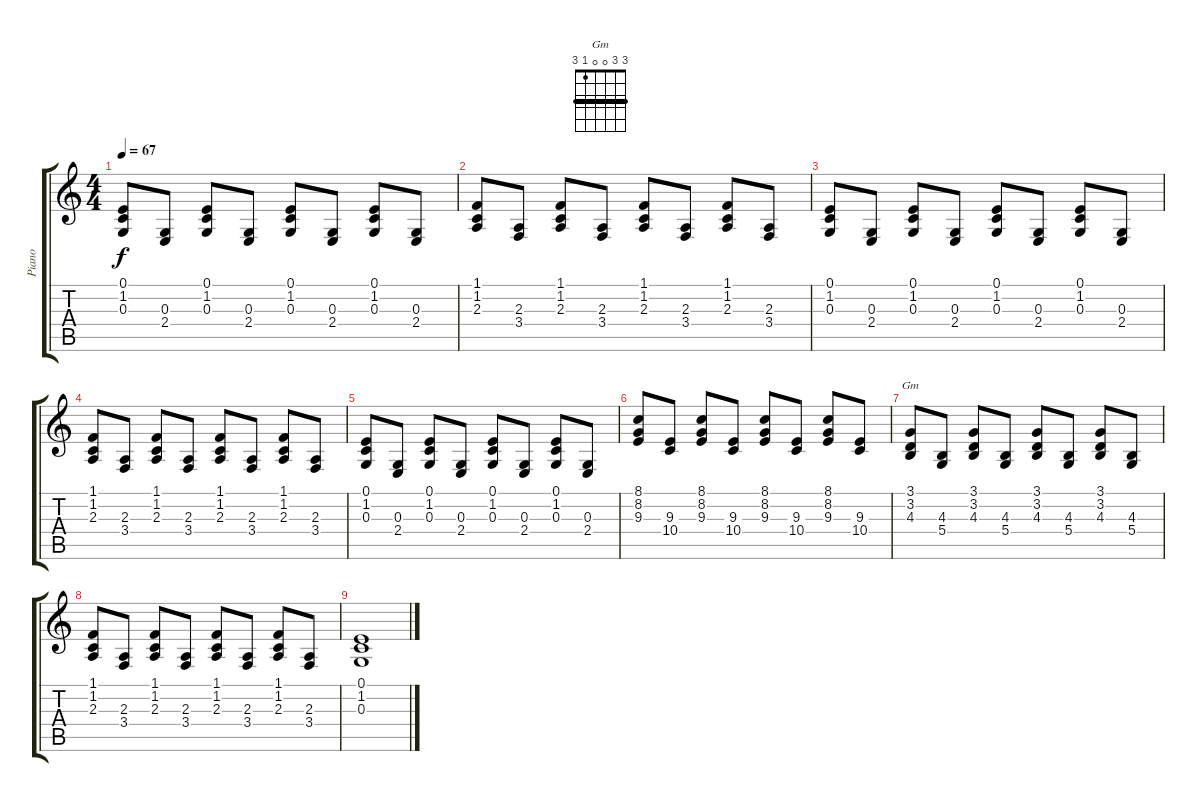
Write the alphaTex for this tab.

\track ("Piano" "Piano") {instrument acousticgrandpiano}
\staff {score tabs}
\tuning (E4 B3 G3 D3 A2 E2) {hide}
\chord ("Gm" 3 3 0 0 1 3) {barre 3}
\ts (4 4)
\tempo 67
\clef g2
\ks c
(0.1 1.2 0.3).8{dy f} (0.3 2.4).8 (0.1 1.2 0.3).8 (0.3 2.4).8 (0.1 1.2 0.3).8 (0.3 2.4).8 (0.1 1.2 0.3).8 (0.3 2.4).8 |
(1.1 1.2 2.3).8 (2.3 3.4).8 (1.1 1.2 2.3).8 (2.3 3.4).8 (1.1 1.2 2.3).8 (2.3 3.4).8 (1.1 1.2 2.3).8 (2.3 3.4).8 |
(0.1 1.2 0.3).8 (0.3 2.4).8 (0.1 1.2 0.3).8 (0.3 2.4).8 (0.1 1.2 0.3).8 (0.3 2.4).8 (0.1 1.2 0.3).8 (0.3 2.4).8 |
(1.1 1.2 2.3).8 (2.3 3.4).8 (1.1 1.2 2.3).8 (2.3 3.4).8 (1.1 1.2 2.3).8 (2.3 3.4).8 (1.1 1.2 2.3).8 (2.3 3.4).8 |
(0.1 1.2 0.3).8 (0.3 2.4).8 (0.1 1.2 0.3).8 (0.3 2.4).8 (0.1 1.2 0.3).8 (0.3 2.4).8 (0.1 1.2 0.3).8 (0.3 2.4).8 |
(8.1 8.2 9.3).8 (9.3 10.4).8 (8.1 8.2 9.3).8 (9.3 10.4).8 (8.1 8.2 9.3).8 (9.3 10.4).8 (8.1 8.2 9.3).8 (9.3 10.4).8 |
(3.1 3.2 4.3).8{ch "Gm"} (4.3 5.4).8 (3.1 3.2 4.3).8 (4.3 5.4).8 (3.1 3.2 4.3).8 (4.3 5.4).8 (3.1 3.2 4.3).8 (4.3 5.4).8 |
(1.1 1.2 2.3).8 (2.3 3.4).8 (1.1 1.2 2.3).8 (2.3 3.4).8 (1.1 1.2 2.3).8 (2.3 3.4).8 (1.1 1.2 2.3).8 (2.3 3.4).8 |
(0.1 1.2 0.3).1
